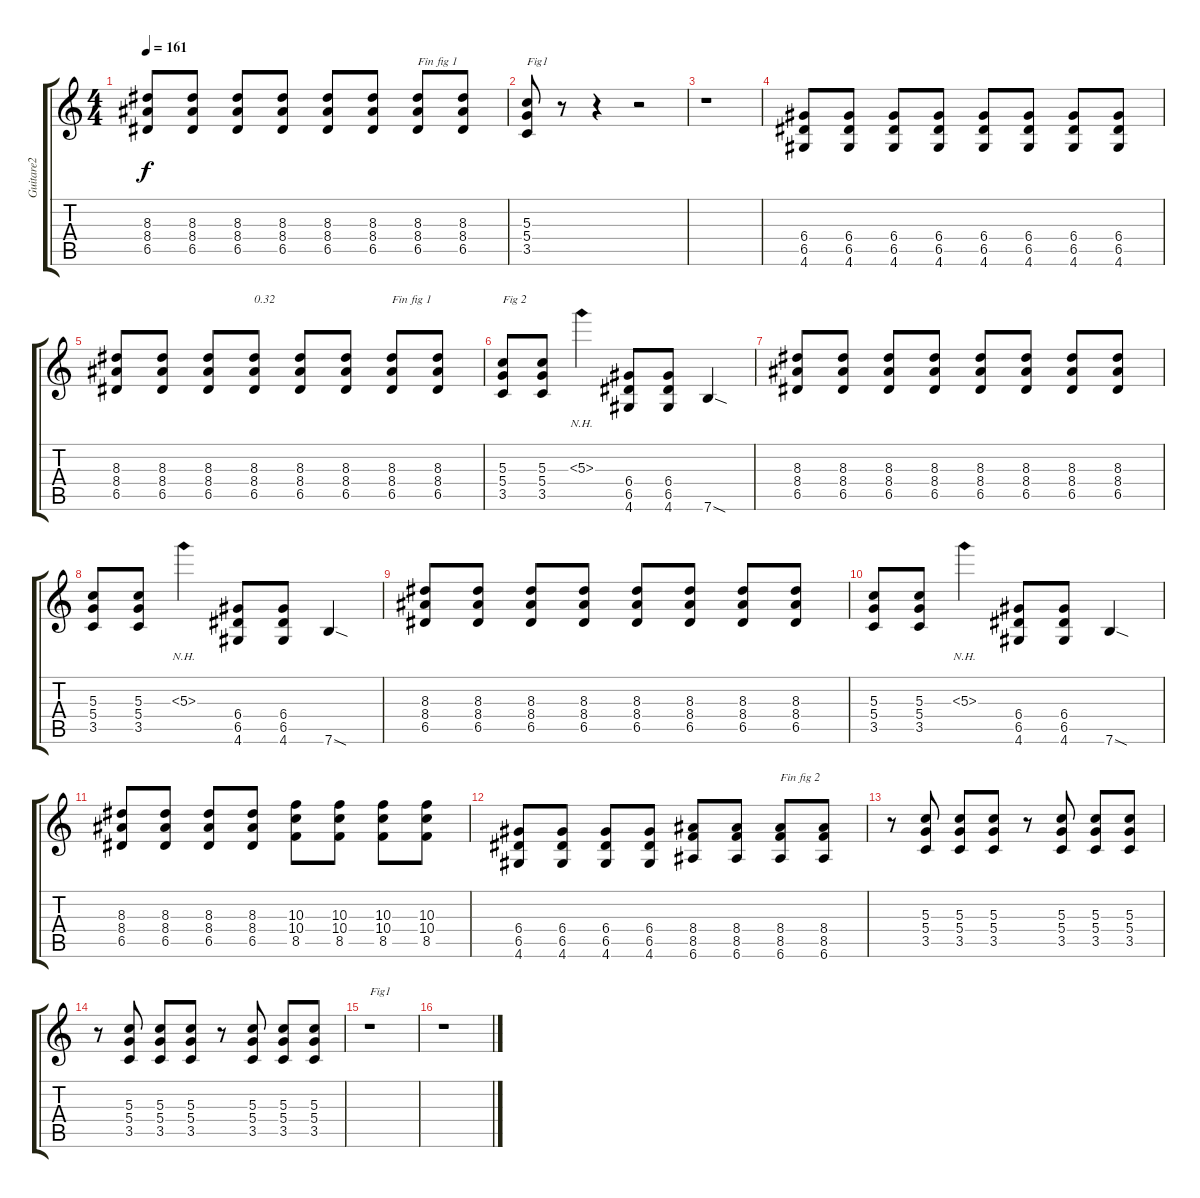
\track ("Guitare2" "Guitare2") {instrument distortionguitar}
\staff {score tabs}
\tuning (E4 B3 G3 D3 A2 E2) {hide}
\ts (4 4)
\tempo 161
\clef g2
\ks c
(8.3 8.4 6.5).8{dy f} (8.3 8.4 6.5).8 (8.3 8.4 6.5).8 (8.3 8.4 6.5).8 (8.3 8.4 6.5).8 (8.3 8.4 6.5).8 (8.3 8.4 6.5).8{txt "Fin fig 1"} (8.3 8.4 6.5).8 |
(5.3 5.4 3.5).8{txt "Fig1"} r.8 r.4 r.2 |
r.1 |
(6.4 6.5 4.6).8 (6.4 6.5 4.6).8 (6.4 6.5 4.6).8 (6.4 6.5 4.6).8 (6.4 6.5 4.6).8 (6.4 6.5 4.6).8 (6.4 6.5 4.6).8 (6.4 6.5 4.6).8 |
(8.3 8.4 6.5).8 (8.3 8.4 6.5).8 (8.3 8.4 6.5).8 (8.3 8.4 6.5).8{txt "0.32"} (8.3 8.4 6.5).8 (8.3 8.4 6.5).8 (8.3 8.4 6.5).8{txt "Fin fig 1"} (8.3 8.4 6.5).8 |
(5.3 5.4 3.5).8{txt "Fig 2"} (5.3 5.4 3.5).8 5.3{nh}.4 (6.4 6.5 4.6).8 (6.4 6.5 4.6).8 7.6{sod}.4 |
(8.3 8.4 6.5).8 (8.3 8.4 6.5).8 (8.3 8.4 6.5).8 (8.3 8.4 6.5).8 (8.3 8.4 6.5).8 (8.3 8.4 6.5).8 (8.3 8.4 6.5).8 (8.3 8.4 6.5).8 |
(5.3 5.4 3.5).8 (5.3 5.4 3.5).8 5.3{nh}.4 (6.4 6.5 4.6).8 (6.4 6.5 4.6).8 7.6{sod}.4 |
(8.3 8.4 6.5).8 (8.3 8.4 6.5).8 (8.3 8.4 6.5).8 (8.3 8.4 6.5).8 (8.3 8.4 6.5).8 (8.3 8.4 6.5).8 (8.3 8.4 6.5).8 (8.3 8.4 6.5).8 |
(5.3 5.4 3.5).8 (5.3 5.4 3.5).8 5.3{nh}.4 (6.4 6.5 4.6).8 (6.4 6.5 4.6).8 7.6{sod}.4 |
(8.3 8.4 6.5).8 (8.3 8.4 6.5).8 (8.3 8.4 6.5).8 (8.3 8.4 6.5).8 (10.3 10.4 8.5).8 (10.3 10.4 8.5).8 (10.3 10.4 8.5).8 (10.3 10.4 8.5).8 |
(6.4 6.5 4.6).8 (6.4 6.5 4.6).8 (6.4 6.5 4.6).8 (6.4 6.5 4.6).8 (8.4 8.5 6.6).8 (8.4 8.5 6.6).8 (8.4 8.5 6.6).8{txt "Fin fig 2"} (8.4 8.5 6.6).8 |
r.8 (5.3 5.4 3.5).8 (5.3 5.4 3.5).8 (5.3 5.4 3.5).8 r.8 (5.3 5.4 3.5).8 (5.3 5.4 3.5).8 (5.3 5.4 3.5).8 |
r.8 (5.3 5.4 3.5).8 (5.3 5.4 3.5).8 (5.3 5.4 3.5).8 r.8 (5.3 5.4 3.5).8 (5.3 5.4 3.5).8 (5.3 5.4 3.5).8 |
r.1{txt "Fig1"} |
r.1
